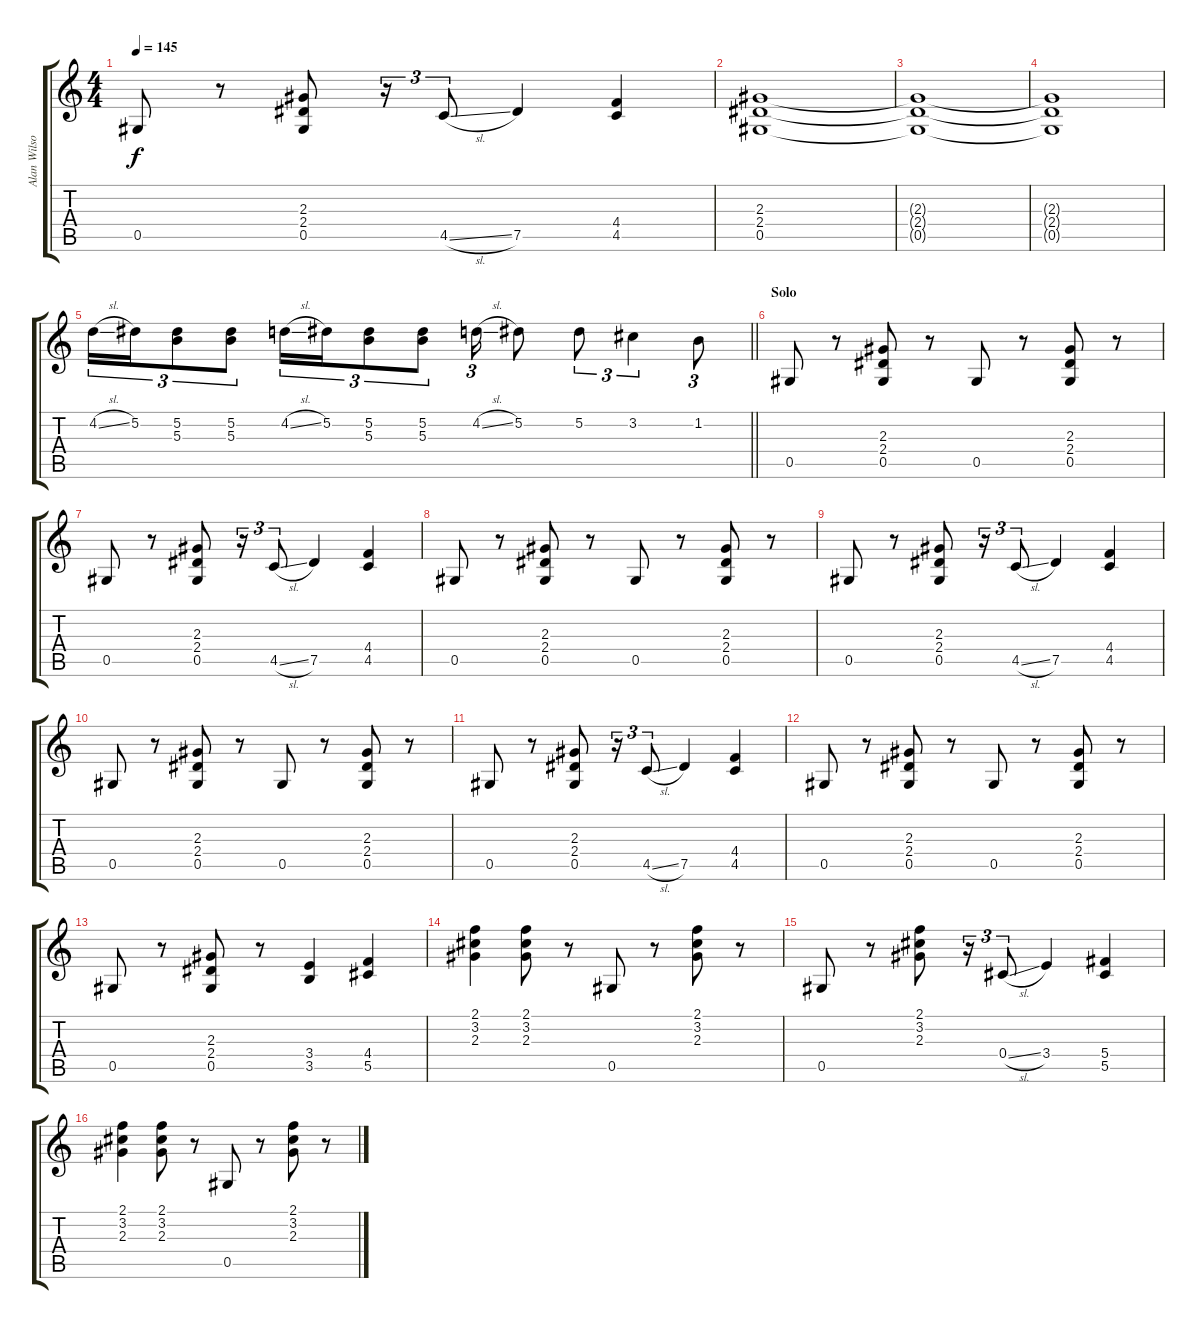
\track ("Alan Wilson" "Alan Wilso") {instrument electricguitarclean}
\staff {score tabs}
\tuning (Eb4 Bb3 Gb3 Db3 Ab2 Eb2) {hide}
\ts (4 4)
\tempo 145
\clef g2
\ks c
0.5.8{dy f} r.8 (2.3 2.4 0.5).8 r.16{tu (3 2)} 4.5{sl}.8{tu (3 2)} 7.5.4 (4.4 4.5).4 |
(2.3 2.4 0.5).1 |
(2.3{t} 2.4{t} 0.5{t}).1 |
(2.3{t} 2.4{t} 0.5{t}).1 |
\barLineRight lightlight
4.2{sl}.16{tu (3 2)} 5.2.16{tu (3 2)} (5.2 5.3).8{tu (3 2)} (5.2 5.3).8{tu (3 2)} 4.2{sl}.16{tu (3 2)} 5.2.16{tu (3 2)} (5.2 5.3).8{tu (3 2)} (5.2 5.3).8{tu (3 2)} 4.2{sl}.16{tu (3 2)} 5.2.8 5.2.8{tu (3 2)} 3.2.4{tu (3 2)} 1.2.8{tu (3 2)} |
\section ("" "Solo")
0.5.8 r.8 (2.3 2.4 0.5).8 r.8 0.5.8 r.8 (2.3 2.4 0.5).8 r.8 |
0.5.8 r.8 (2.3 2.4 0.5).8 r.16{tu (3 2)} 4.5{sl}.8{tu (3 2)} 7.5.4 (4.4 4.5).4 |
0.5.8 r.8 (2.3 2.4 0.5).8 r.8 0.5.8 r.8 (2.3 2.4 0.5).8 r.8 |
0.5.8 r.8 (2.3 2.4 0.5).8 r.16{tu (3 2)} 4.5{sl}.8{tu (3 2)} 7.5.4 (4.4 4.5).4 |
0.5.8 r.8 (2.3 2.4 0.5).8 r.8 0.5.8 r.8 (2.3 2.4 0.5).8 r.8 |
0.5.8 r.8 (2.3 2.4 0.5).8 r.16{tu (3 2)} 4.5{sl}.8{tu (3 2)} 7.5.4 (4.4 4.5).4 |
0.5.8 r.8 (2.3 2.4 0.5).8 r.8 0.5.8 r.8 (2.3 2.4 0.5).8 r.8 |
0.5.8 r.8 (2.3 2.4 0.5).8 r.8 (3.4 3.5).4 (4.4 5.5).4 |
(2.1 3.2 2.3).4 (2.1 3.2 2.3).8 r.8 0.5.8 r.8 (2.1 3.2 2.3).8 r.8 |
0.5.8 r.8 (2.1 3.2 2.3).8 r.16{tu (3 2)} 0.4{sl}.8{tu (3 2)} 3.4.4 (5.4 5.5).4 |
(2.1 3.2 2.3).4 (2.1 3.2 2.3).8 r.8 0.5.8 r.8 (2.1 3.2 2.3).8 r.8
